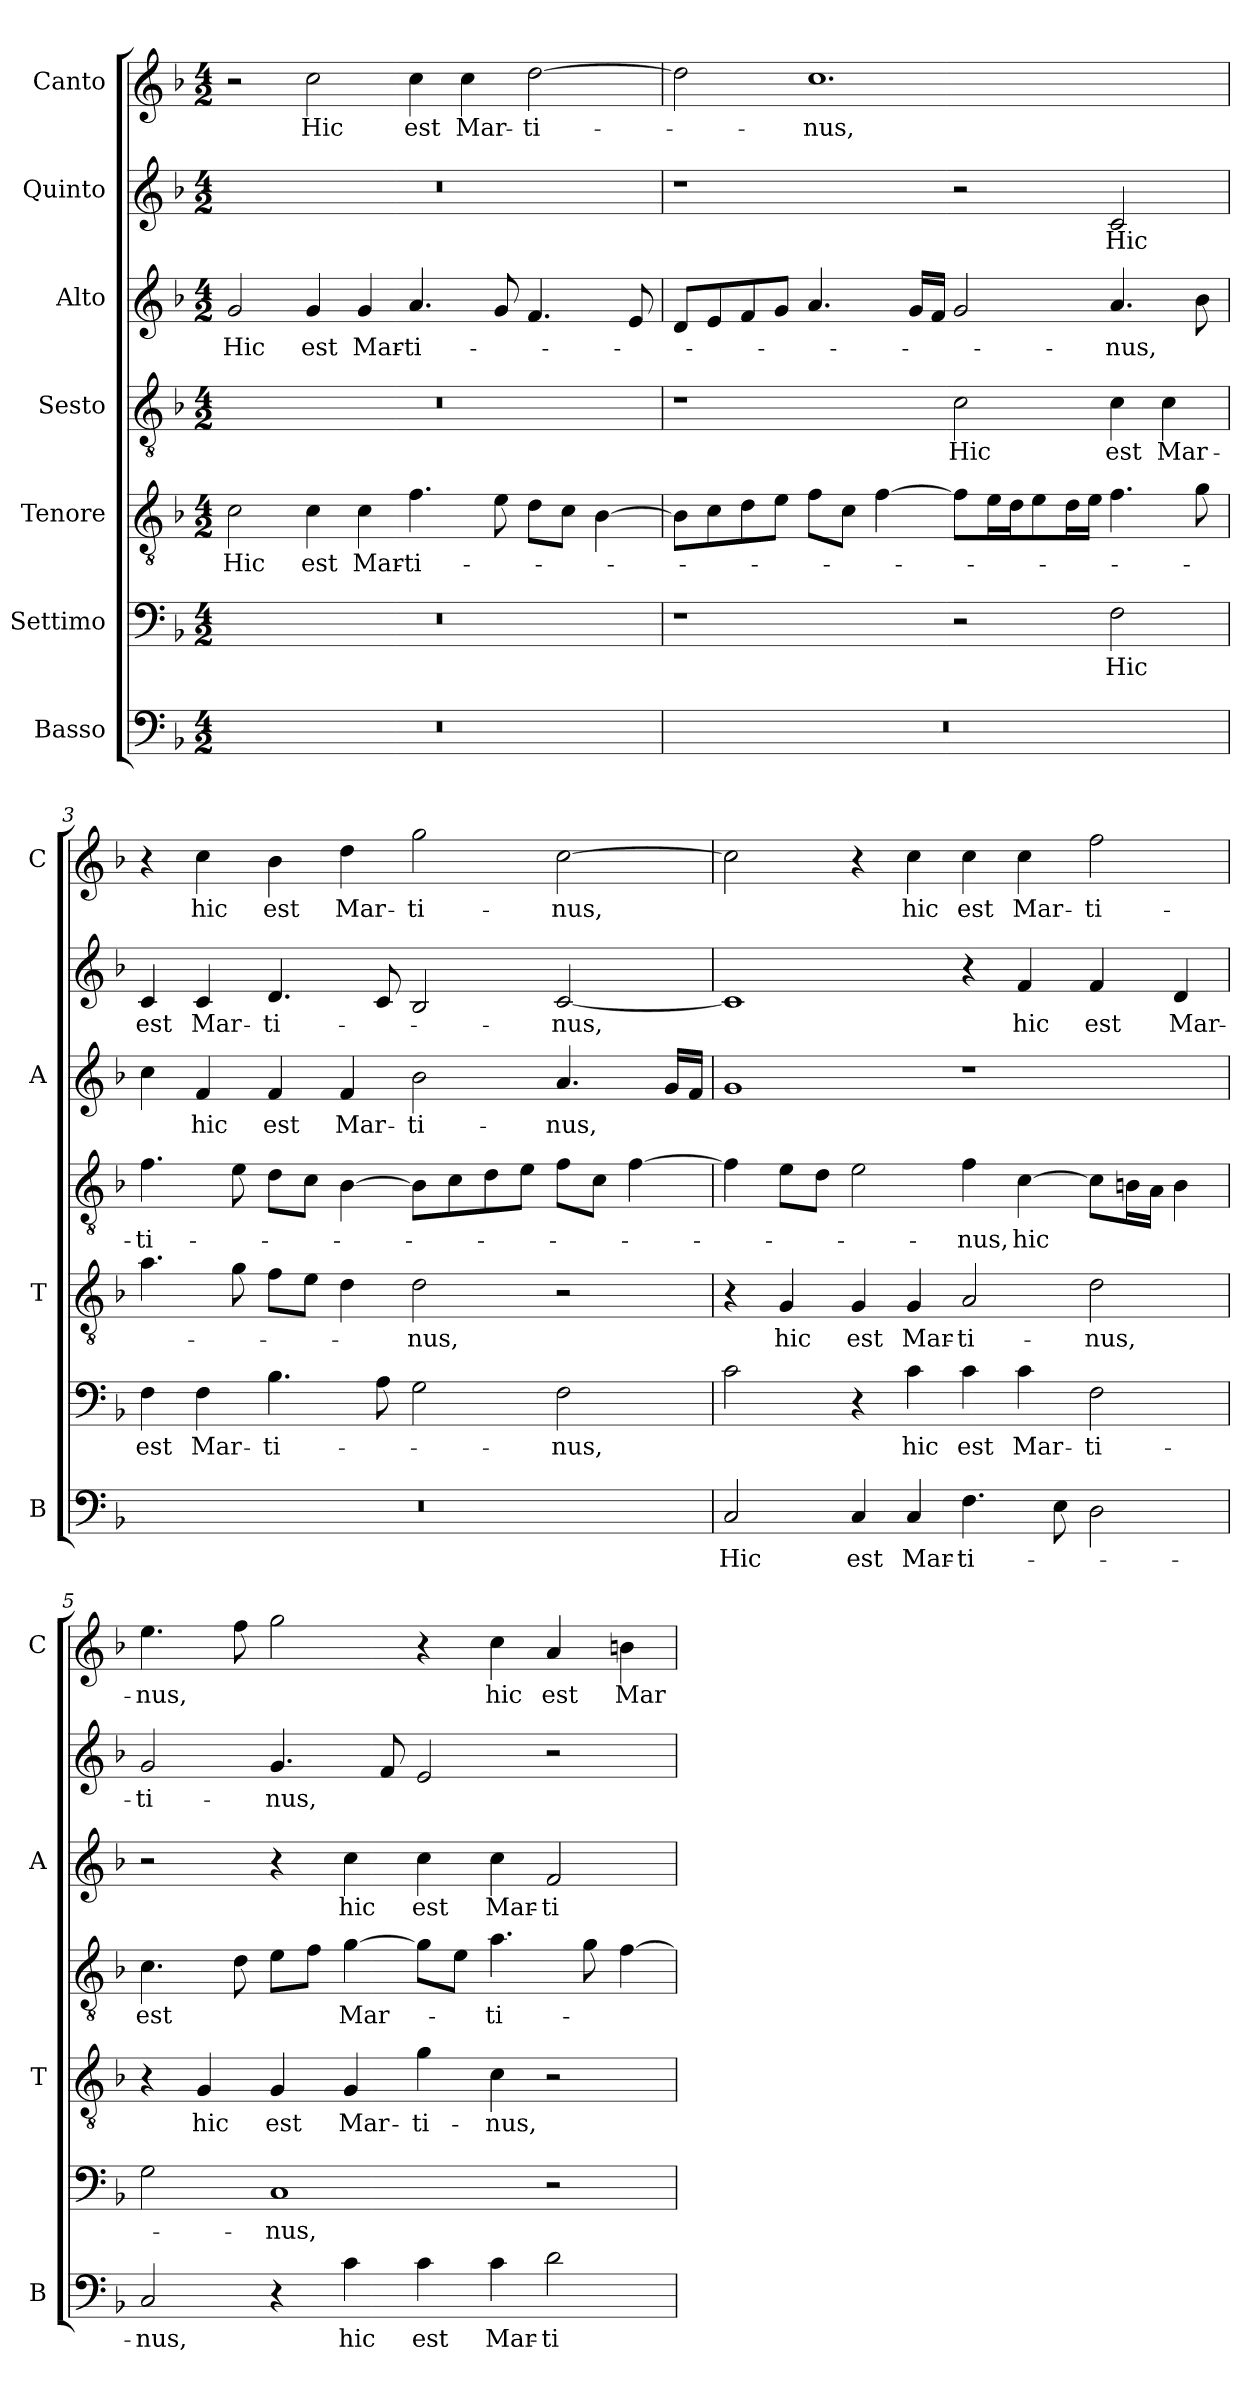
**kern	**text	**kern	**text	**kern	**text	**kern	**text	**kern	**text	**kern	**text	**kern	**text
*part7	*part7	*part6	*part6	*part5	*part5	*part4	*part4	*part3	*part3	*part2	*part2	*part1	*part1
*staff7	*staff7	*staff6	*staff6	*staff5	*staff5	*staff4	*staff4	*staff3	*staff3	*staff2	*staff2	*staff1	*staff1
*I"Basso	*	*I"Settimo	*	*I"Tenore	*	*I"Sesto	*	*I"Alto	*	*I"Quinto	*	*I"Canto	*
*I'B	*	*	*	*I'T	*	*	*	*I'A	*	*	*	*I'C	*
*clefF4	*	*clefF4	*	*clefGv2	*	*clefGv2	*	*clefG2	*	*clefG2	*	*clefG2	*
*k[b-]	*	*k[b-]	*	*k[b-]	*	*k[b-]	*	*k[b-]	*	*k[b-]	*	*k[b-]	*
*F:	*	*F:	*	*F:	*	*F:	*	*F:	*	*F:	*	*F:	*
*M4/2	*	*M4/2	*	*M4/2	*	*M4/2	*	*M4/2	*	*M4/2	*	*M4/2	*
=1	=1	=1	=1	=1	=1	=1	=1	=1	=1	=1	=1	=1	=1
!	!	!	!	!	!LO:LY:b	!	!	!	!LO:LY:b	!	!	!	!
0r	.	0r	.	2c\	Hic	0r	.	2g/	Hic	0r	.	2r	.
!	!	!	!	!	!LO:LY:b	!	!	!	!LO:LY:b	!	!	!	!LO:LY:b
.	.	.	.	4c\	est	.	.	4g/	est	.	.	2cc\	Hic
!	!	!	!	!	!LO:LY:b	!	!	!	!LO:LY:b	!	!	!	!
.	.	.	.	4c\	Mar-	.	.	4g/	Mar-	.	.	.	.
!	!	!	!	!	!LO:LY:b	!	!	!	!LO:LY:b	!	!	!	!LO:LY:b
.	.	.	.	4.f\	-ti-	.	.	4.a/	-ti-	.	.	4cc\	est
!	!	!	!	!	!	!	!	!	!	!	!	!	!LO:LY:b
.	.	.	.	.	.	.	.	.	.	.	.	4cc\	Mar-
.	.	.	.	8e\	.	.	.	8g/	.	.	.	.	.
!	!	!	!	!	!	!	!	!	!	!	!	!	!LO:LY:b
.	.	.	.	8d\L	.	.	.	4.f/	.	.	.	[2dd\	-ti-
.	.	.	.	8c\J	.	.	.	.	.	.	.	.	.
.	.	.	.	[4B-\	.	.	.	.	.	.	.	.	.
.	.	.	.	.	.	.	.	8e/	.	.	.	.	.
=2	=2	=2	=2	=2	=2	=2	=2	=2	=2	=2	=2	=2	=2
0r	.	1r	.	8B-\L]	.	1r	.	8d/L	.	1r	.	2dd\]	.
.	.	.	.	8c\	.	.	.	8e/	.	.	.	.	.
.	.	.	.	8d\	.	.	.	8f/	.	.	.	.	.
.	.	.	.	8e\J	.	.	.	8g/J	.	.	.	.	.
!	!	!	!	!	!	!	!	!	!	!	!	!	!LO:LY:b
.	.	.	.	8f\L	.	.	.	4.a/	.	.	.	1.cc	-nus,
.	.	.	.	8c\J	.	.	.	.	.	.	.	.	.
.	.	.	.	[4f\	.	.	.	.	.	.	.	.	.
.	.	.	.	.	.	.	.	16g/LL	.	.	.	.	.
.	.	.	.	.	.	.	.	16f/JJ	.	.	.	.	.
!	!	!	!	!	!	!	!LO:LY:b	!	!	!	!	!	!
.	.	2r	.	8f\L]	.	2c\	Hic	2g/	.	2r	.	.	.
.	.	.	.	16e\L	.	.	.	.	.	.	.	.	.
.	.	.	.	16d\J	.	.	.	.	.	.	.	.	.
.	.	.	.	8e\	.	.	.	.	.	.	.	.	.
.	.	.	.	16d\L	.	.	.	.	.	.	.	.	.
.	.	.	.	16e\JJ	.	.	.	.	.	.	.	.	.
!	!	!	!LO:LY:b	!	!	!	!LO:LY:b	!	!LO:LY:b	!	!LO:LY:b	!	!
.	.	2F\	Hic	4.f\	.	4c\	est	4.a/	-nus,	2c/	Hic	.	.
!	!	!	!	!	!	!	!LO:LY:b	!	!	!	!	!	!
.	.	.	.	.	.	4c\	Mar-	.	.	.	.	.	.
.	.	.	.	8g\	.	.	.	8b-\	.	.	.	.	.
=3	=3	=3	=3	=3	=3	=3	=3	=3	=3	=3	=3	=3	=3
!	!	!	!LO:LY:b	!	!	!	!LO:LY:b	!	!	!	!LO:LY:b	!	!
0r	.	4F\	est	4.a\	.	4.f\	-ti-	4cc\	.	4c/	est	4r	.
!	!	!	!LO:LY:b	!	!	!	!	!	!LO:LY:b	!	!LO:LY:b	!	!LO:LY:b
.	.	4F\	Mar-	.	.	.	.	4f/	hic	4c/	Mar-	4cc\	hic
.	.	.	.	8g\	.	8e\	.	.	.	.	.	.	.
!	!	!	!LO:LY:b	!	!	!	!	!	!LO:LY:b	!	!LO:LY:b	!	!LO:LY:b
.	.	4.B-\	-ti-	8f\L	.	8d\L	.	4f/	est	4.d/	-ti-	4b-\	est
.	.	.	.	8e\J	.	8c\J	.	.	.	.	.	.	.
!	!	!	!	!	!	!	!	!	!LO:LY:b	!	!	!	!LO:LY:b
.	.	.	.	4d\	.	[4B-\	.	4f/	Mar-	.	.	4dd\	Mar-
.	.	8A\	.	.	.	.	.	.	.	8c/	.	.	.
!	!	!	!	!	!LO:LY:b	!	!	!	!LO:LY:b	!	!	!	!LO:LY:b
.	.	2G\	.	2d\	-nus,	8B-\L]	.	2b-\	-ti-	2B-/	.	2gg\	-ti-
.	.	.	.	.	.	8c\	.	.	.	.	.	.	.
.	.	.	.	.	.	8d\	.	.	.	.	.	.	.
.	.	.	.	.	.	8e\J	.	.	.	.	.	.	.
!	!	!	!LO:LY:b	!	!	!	!	!	!LO:LY:b	!	!LO:LY:b	!	!LO:LY:b
.	.	2F\	-nus,	2r	.	8f\L	.	4.a/	-nus,	[2c/	-nus,	[2cc\	-nus,
.	.	.	.	.	.	8c\J	.	.	.	.	.	.	.
.	.	.	.	.	.	[4f\	.	.	.	.	.	.	.
.	.	.	.	.	.	.	.	16g/LL	.	.	.	.	.
.	.	.	.	.	.	.	.	16f/JJ	.	.	.	.	.
!!LO:LB:g=z
=4	=4	=4	=4	=4	=4	=4	=4	=4	=4	=4	=4	=4	=4
!	!LO:LY:b	!	!	!	!	!	!	!	!	!	!	!	!
2C/	Hic	2c\	.	4r	.	4f\]	.	1g	.	1c]	.	2cc\]	.
!	!	!	!	!	!LO:LY:b	!	!	!	!	!	!	!	!
.	.	.	.	4G/	hic	8e\L	.	.	.	.	.	.	.
.	.	.	.	.	.	8d\J	.	.	.	.	.	.	.
!	!LO:LY:b	!	!	!	!LO:LY:b	!	!	!	!	!	!	!	!
4C/	est	4r	.	4G/	est	2e\	.	.	.	.	.	4r	.
!	!LO:LY:b	!	!LO:LY:b	!	!LO:LY:b	!	!	!	!	!	!	!	!LO:LY:b
4C/	Mar-	4c\	hic	4G/	Mar-	.	.	.	.	.	.	4cc\	hic
!	!LO:LY:b	!	!LO:LY:b	!	!LO:LY:b	!	!LO:LY:b	!	!	!	!	!	!LO:LY:b
4.F\	-ti-	4c\	est	2A/	-ti-	4f\	-nus,	1r	.	4r	.	4cc\	est
!	!	!	!LO:LY:b	!	!	!	!LO:LY:b	!	!	!	!LO:LY:b	!	!LO:LY:b
.	.	4c\	Mar-	.	.	[4c\	hic	.	.	4f/	hic	4cc\	Mar-
8E\	.	.	.	.	.	.	.	.	.	.	.	.	.
!	!	!	!LO:LY:b	!	!LO:LY:b	!	!	!	!	!	!LO:LY:b	!	!LO:LY:b
2D\	.	2F\	-ti-	2d\	-nus,	8c\L]	.	.	.	4f/	est	2ff\	-ti-
.	.	.	.	.	.	16Bn\L	.	.	.	.	.	.	.
.	.	.	.	.	.	16A\JJ	.	.	.	.	.	.	.
!	!	!	!	!	!	!	!	!	!	!	!LO:LY:b	!	!
.	.	.	.	.	.	4B\	.	.	.	4d/	Mar-	.	.
=5	=5	=5	=5	=5	=5	=5	=5	=5	=5	=5	=5	=5	=5
!	!LO:LY:b	!	!	!	!	!	!LO:LY:b	!	!	!	!LO:LY:b	!	!LO:LY:b
2C/	-nus,	2G\	.	4r	.	4.c\	est	2r	.	2g/	-ti-	4.ee\	-nus,
!	!	!	!	!	!LO:LY:b	!	!	!	!	!	!	!	!
.	.	.	.	4G/	hic	.	.	.	.	.	.	.	.
.	.	.	.	.	.	8d\	.	.	.	.	.	8ff\	.
!	!	!	!LO:LY:b	!	!LO:LY:b	!	!	!	!	!	!LO:LY:b	!	!
4r	.	1C	-nus,	4G/	est	8e\L	.	4r	.	4.g/	-nus,	2gg\	.
.	.	.	.	.	.	8f\J	.	.	.	.	.	.	.
!	!LO:LY:b	!	!	!	!LO:LY:b	!	!LO:LY:b	!	!LO:LY:b	!	!	!	!
4c\	hic	.	.	4G/	Mar-	[4g\	Mar-	4cc\	hic	.	.	.	.
.	.	.	.	.	.	.	.	.	.	8f/	.	.	.
!	!LO:LY:b	!	!	!	!LO:LY:b	!	!	!	!LO:LY:b	!	!	!	!
4c\	est	.	.	4g\	-ti-	8g\L]	.	4cc\	est	2e/	.	4r	.
.	.	.	.	.	.	8e\J	.	.	.	.	.	.	.
!	!LO:LY:b	!	!	!	!LO:LY:b	!	!LO:LY:b	!	!LO:LY:b	!	!	!	!LO:LY:b
4c\	Mar-	.	.	4c\	-nus,	4.a\	-ti-	4cc\	Mar-	.	.	4cc\	hic
!	!LO:LY:b	!	!	!	!	!	!	!	!LO:LY:b	!	!	!	!LO:LY:b
2d\	-ti-	2r	.	2r	.	.	.	2f/	-ti-	2r	.	4a/	est
.	.	.	.	.	.	8g\	.	.	.	.	.	.	.
!	!	!	!	!	!	!	!	!	!	!	!	!	!LO:LY:b
.	.	.	.	.	.	[4f\	.	.	.	.	.	4bn\	Mar-
=	=	=	=	=	=	=	=	=	=	=	=	=	=
*-	*-	*-	*-	*-	*-	*-	*-	*-	*-	*-	*-	*-	*-
